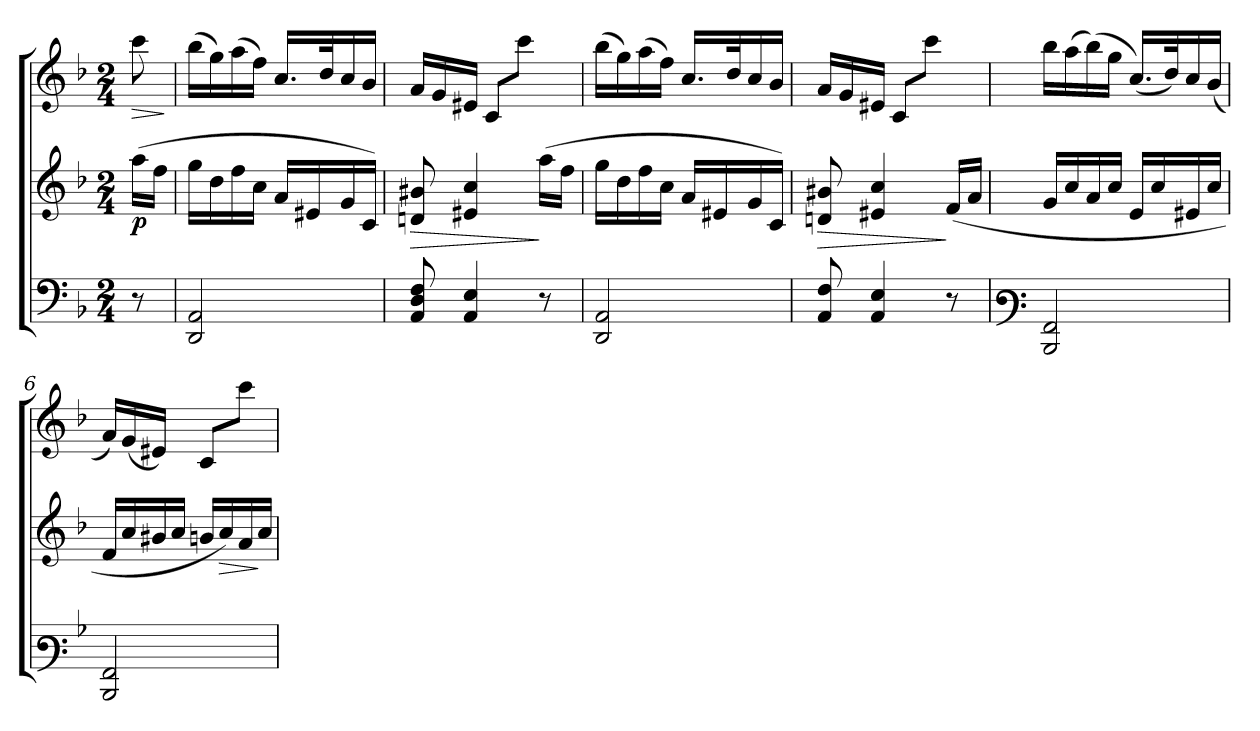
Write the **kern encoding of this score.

**kern	**kern	**dynam	**kern	**dynam
*part2	*part2	*part2	*part1	*part1
*staff3	*staff2	*staff2/3	*staff1	*staff1
*clefF4	*clefG3	*	*clefG3	*
*k[b-]	*k[b-]	*	*k[b-]	*
*M2/4	*M2/4	*	*M2/4	*
=	=	=	=	=
!	!	!LO:DY:b	!	!LO:HP:b
8r	(>16ff\LL	p	8aa\	>
.	16dd\JJ	.	.	.
.	.	.	.	]
=1	=1	=1	=1	=1
2DD/ 2AA/	16ee\LL	.	(>16gg\LL	.
.	16b-\	.	16ee\)	.
.	16dd\	.	(>16ff\	.
.	16a\JJ	.	16dd\JJ)	.
.	16f/LL	.	16.a/LL	.
.	16c#X/	.	.	.
.	.	.	32b-/k	.
.	16e/	.	16a/	.
.	16A/JJ)	.	16g/JJ	.
=2	=2	=2	=2	=2
!	!	!LO:HP:b	!	!
8AA/ 8D/ 8F/	8Bn/ 8g#X/	>	16f/LL	.
.	.	.	16e/	.
4AA/ 4E/	4c#X/ 4a/	.	16c#X/JJ	.
.	.	.	8A/L	.
.	.	.	8aa\J	.
8r	(>16ff\LL	]	.	.
.	16dd\JJ	.	16ryy	.
=3	=3	=3	=3	=3
2DD/ 2AA/	16ee\LL	.	(>16gg\LL	.
.	16b-\	.	16ee\)	.
.	16dd\	.	(>16ff\	.
.	16a\JJ	.	16dd\JJ)	.
.	16f/LL	.	16.a/LL	.
.	16c#X/	.	.	.
.	.	.	32b-/k	.
.	16e/	.	16a/	.
.	16A/JJ)	.	16g/JJ	.
=4	=4	=4	=4	=4
!	!	!LO:HP:b	!	!
8AA/ 8F/	8Bn/ 8g#X/	>	16f/LL	.
.	.	.	16e/	.
4AA/ 4E/	4c#X/ 4a/	.	16c#X/JJ	.
.	.	.	8A/L	.
.	.	.	8aa\J	.
8r	(<16d/LL	]	.	.
.	16f/JJ	.	16ryy	.
!!LO:LB:g=z
=5	=5	=5	=5	=5
*clefF3	*	*	*	*
2DD/ 2AA/	16e/LL	.	16gg\LL	.
.	16a/	.	(>16ff\	.
.	16f/	.	(>16gg\)	.
.	16a/JJ	.	16ee\JJ	.
.	16c/LL	.	(<16.a/LL)	.
.	16a/	.	.	.
.	.	.	32b-/k)	.
.	16c#X/	.	16a/	.
.	16a/JJ	.	(<16g/JJ	.
=6	=6	=6	=6	=6
2DD/ 2AA/	16d/LL	.	16f/LL)	.
.	16a/	.	(<16e/	.
.	16g#X/	.	16c#X/JJ)	.
.	16a/JJ	.	16ryy	.
.	16gn/LL	.	8A/L	.
!	!	!LO:HP:b	!	!
.	16a/)	>	.	.
.	16f/	.	8aa\J	.
.	16a/JJ	]	.	.
=	=	=	=	=
*-	*-	*-	*-	*-
